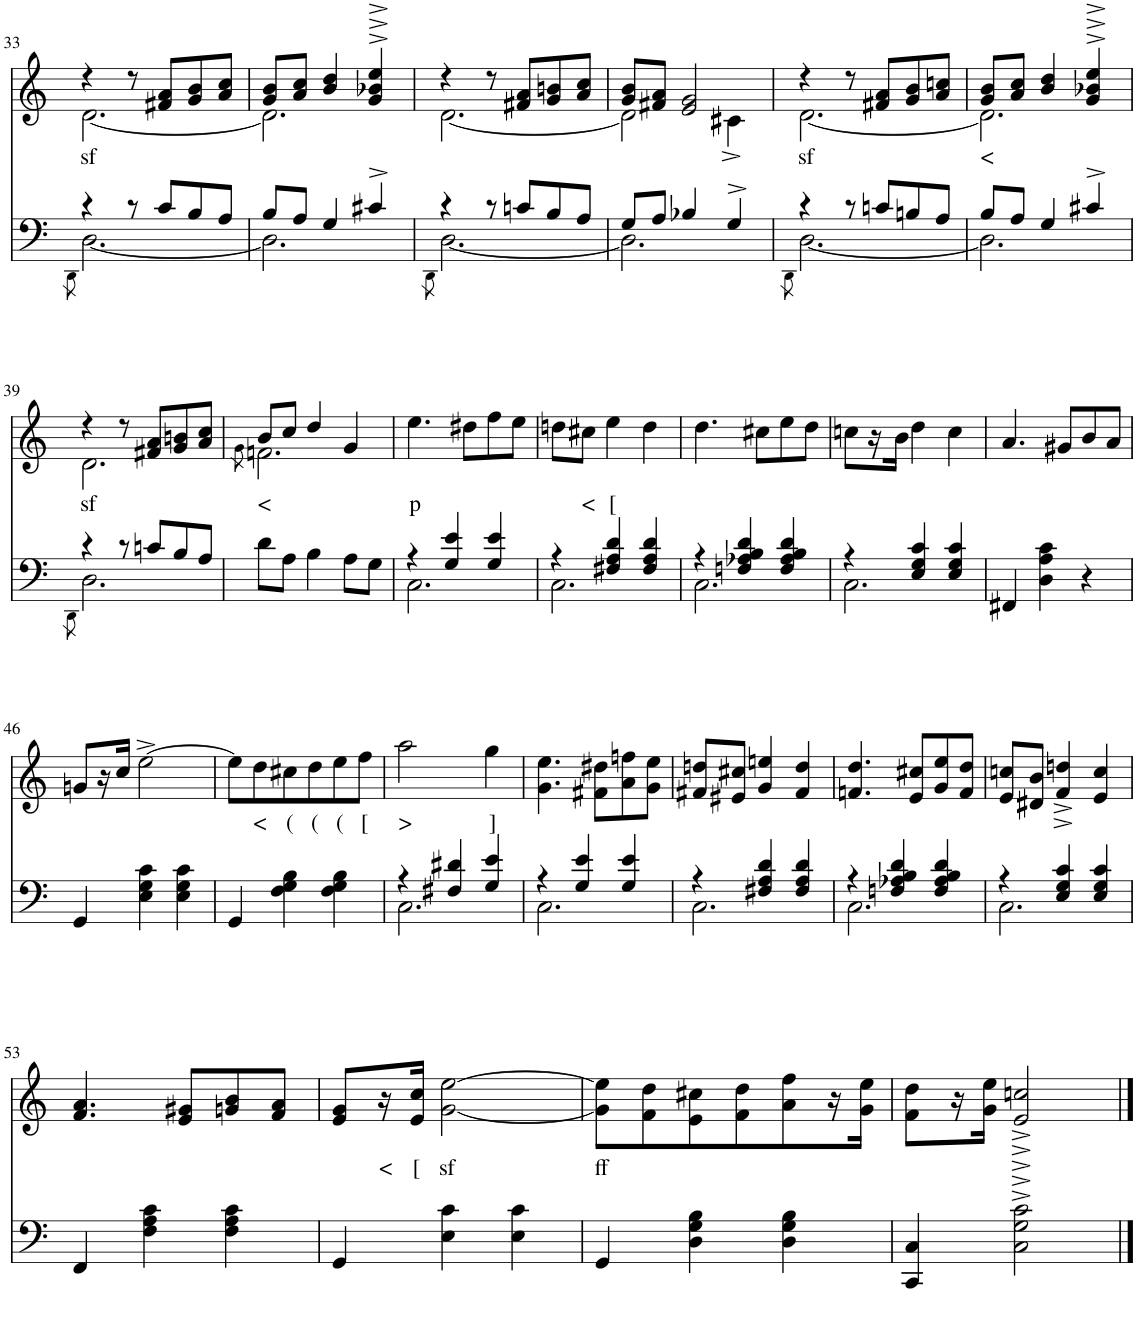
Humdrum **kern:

**kern	**kern	**text
*part2	*part1	*part1
*staff2	*staff1	*staff1
*I"piano	*I"piano	*
*I'Pno	*I'Pno	*
!!LO:PB:g=z
*clefF4	*clefG2	*
*k[]	*k[]	*
*M3/4	*M3/4	*
=33	=33	=33
*^	*	*
.	8qDD\	.	.
*	*	*^	*
!	!	!	!	!LO:LY:b
4r	[2.D\	4r	[2.d\	sf
8r	.	8r	.	.
8c/L	.	8f#X/ 8a/L	.	.
8B/	.	8g/ 8b/	.	.
8A/J	.	8a/ 8cc/J	.	.
=34	=34	=34	=34	=34
8B/L	2.D\]	8g/ 8b/L	2.d\]	.
8A/J	.	8a/ 8cc/J	.	.
4G/	.	4b/ 4dd/	.	.
4c#X^/	.	4g/^ 4b-X/^ 4ee/^	.	.
=35	=35	=35	=35	=35
.	8qDD\	.	.	.
4r	[2.D\	4r	[2.d\	.
8r	.	8r	.	.
8cn/L	.	8f#X/ 8a/L	.	.
8B/	.	8g/ 8bn/	.	.
8A/J	.	8a/ 8cc/J	.	.
=36	=36	=36	=36	=36
8G/L	2.D\]	8g/ 8b/L	2d\]	.
8A/J	.	8f#X/ 8a/J	.	.
4B-X/	.	2e/ 2g/	.	.
4G^/	.	.	4c#X^\	.
=37	=37	=37	=37	=37
.	8qDD\	.	.	.
!	!	!	!	!LO:LY:b
4r	[2.D\	4r	[2.d\	sf
8r	.	8r	.	.
8cn/L	.	8f#X/ 8a/L	.	.
8Bn/	.	8g/ 8b/	.	.
8A/J	.	8a/ 8ccn/J	.	.
=38	=38	=38	=38	=38
!	!	!	!	!LO:LY:b
8B/L	2.D\]	8g/ 8b/L	2.d\]	<
8A/J	.	8a/ 8cc/J	.	.
4G/	.	4b/ 4dd/	.	.
4c#X^/	.	4g/^ 4b-X/^ 4ee/^	.	.
!!LO:LB:g=z	!!
=39	=39	=39	=39	=39
.	8qDD\	.	.	.
!	!	!	!	!LO:LY:b
4r	2.D\	4r	2.d\	sf
8r	.	8r	.	.
8cn/L	.	8f#X/ 8a/L	.	.
8B/	.	8g/ 8bn/	.	.
8A/J	.	8a/ 8cc/J	.	.
*v	*v	*	*	*
=40	=40	=40	=40
.	.	8qg\	.
!	!	!	!LO:LY:b
8d\L	8b/L	2.fn\	<
8A\J	8cc/J	.	.
4B\	4dd/	.	.
8A\L	4g/	.	.
8G\J	.	.	.
*	*v	*v	*
=41	=41	=41
*^	*	*
!	!	!	!LO:LY:b
4r	2.C\	4.ee\	p
4G/ 4e/	.	.	.
.	.	8dd#X\L	.
4G/ 4e/	.	8ff\	.
.	.	8ee\J	.
=42	=42	=42	=42
4r	2.C\	8ddn\L	.
!	!	!	!LO:LY:b
.	.	8cc#X\J	<
!	!	!	!LO:LY:b
4F#X/ 4A/ 4d/	.	4ee\	[
4F#/ 4A/ 4d/	.	4dd\	.
=43	=43	=43	=43
4r	2.C\	4.dd\	.
4Fn/ 4A-X/ 4B/ 4d/	.	.	.
.	.	8cc#X\L	.
4F/ 4A-/ 4B/ 4d/	.	8ee\	.
.	.	8dd\J	.
=44	=44	=44	=44
4r	2.C\	8ccn\L	.
.	.	16r	.
.	.	16b\JJ	.
4E/ 4G/ 4c/	.	4dd\	.
4E/ 4G/ 4c/	.	4cc\	.
*v	*v	*	*
=45	=45	=45
4FF#X/	4.a/	.
4D\ 4A\ 4c\	.	.
.	8g#X/L	.
4r	8b/	.
.	8a/J	.
!!LO:LB:g=z
=46	=46	=46
4GG/	8gn/L	.
.	16r	.
.	16cc/JJ	.
4E\ 4G\ 4c\	[2ee^\	.
4E\ 4G\ 4c\	.	.
=47	=47	=47
4GG/	8ee\L]	.
!	!	!LO:LY:b
.	8dd\	<
!	!	!LO:LY:b
4F\ 4G\ 4B\	8cc#X\	(
!	!	!LO:LY:b
.	8dd\	(
!	!	!LO:LY:b
4F\ 4G\ 4B\	8ee\	(
!	!	!LO:LY:b
.	8ff\J	[
=48	=48	=48
*^	*	*
!	!	!	!LO:LY:b
4r	2.C\	2aa\	>
4F#X/ 4d#X/	.	.	.
!	!	!	!LO:LY:b
4G/ 4e/	.	4gg\	]
=49	=49	=49	=49
4r	2.C\	4.g\ 4.ee\	.
4G/ 4e/	.	.	.
.	.	8f#X\ 8dd#X\L	.
4G/ 4e/	.	8a\ 8ffn\	.
.	.	8g\ 8ee\J	.
=50	=50	=50	=50
4r	2.C\	8f#X/ 8ddn/L	.
.	.	8e#X/ 8cc#X/J	.
4F#X/ 4A/ 4d/	.	4g/ 4een/	.
4F#/ 4A/ 4d/	.	4f#/ 4dd/	.
=51	=51	=51	=51
4r	2.C\	4.fn/ 4.dd/	.
4Fn/ 4A-X/ 4B/ 4d/	.	.	.
.	.	8e/ 8cc#X/L	.
4F/ 4A-/ 4B/ 4d/	.	8g/ 8ee/	.
.	.	8f/ 8dd/J	.
=52	=52	=52	=52
4r	2.C\	8e/ 8ccn/L	.
.	.	8d#X/ 8b/J	.
4E/ 4G/ 4c/	.	4f/^ 4ddn/^	.
4E/ 4G/ 4c/	.	4e/ 4cc/	.
*v	*v	*	*
!!LO:LB:g=z
=53	=53	=53
4FF/	4.f/ 4.a/	.
4F\ 4A\ 4c\	.	.
.	8e/ 8g#X/L	.
4F\ 4A\ 4c\	8gn/ 8b/	.
.	8f/ 8a/J	.
=54	=54	=54
4GG/	8e/ 8g/L	.
!	!	!LO:LY:b
.	16r	<
!	!	!LO:LY:b
.	16e/ 16cc/JJ	[
!	!	!LO:LY:b
4E\ 4c\	[2g\ [2ee\	sf
4E\ 4c\	.	.
=55	=55	=55
!	!	!LO:LY:b
4GG/	8g\] 8ee\]L	ff
.	8f\ 8dd\	.
4D\ 4G\ 4B\	8e\ 8cc#X\	.
.	8f\ 8dd\	.
4D\ 4G\ 4B\	8a\ 8ff\	.
.	16r	.
.	16g\ 16ee\JJ	.
=56	=56	=56
4CC/ 4C/	8f\ 8dd\L	.
.	16r	.
.	16g\ 16ee\JJ	.
2C\^ 2G\^ 2c\^	2e/^ 2ccn/^	.
==	==	==
*-	*-	*-
